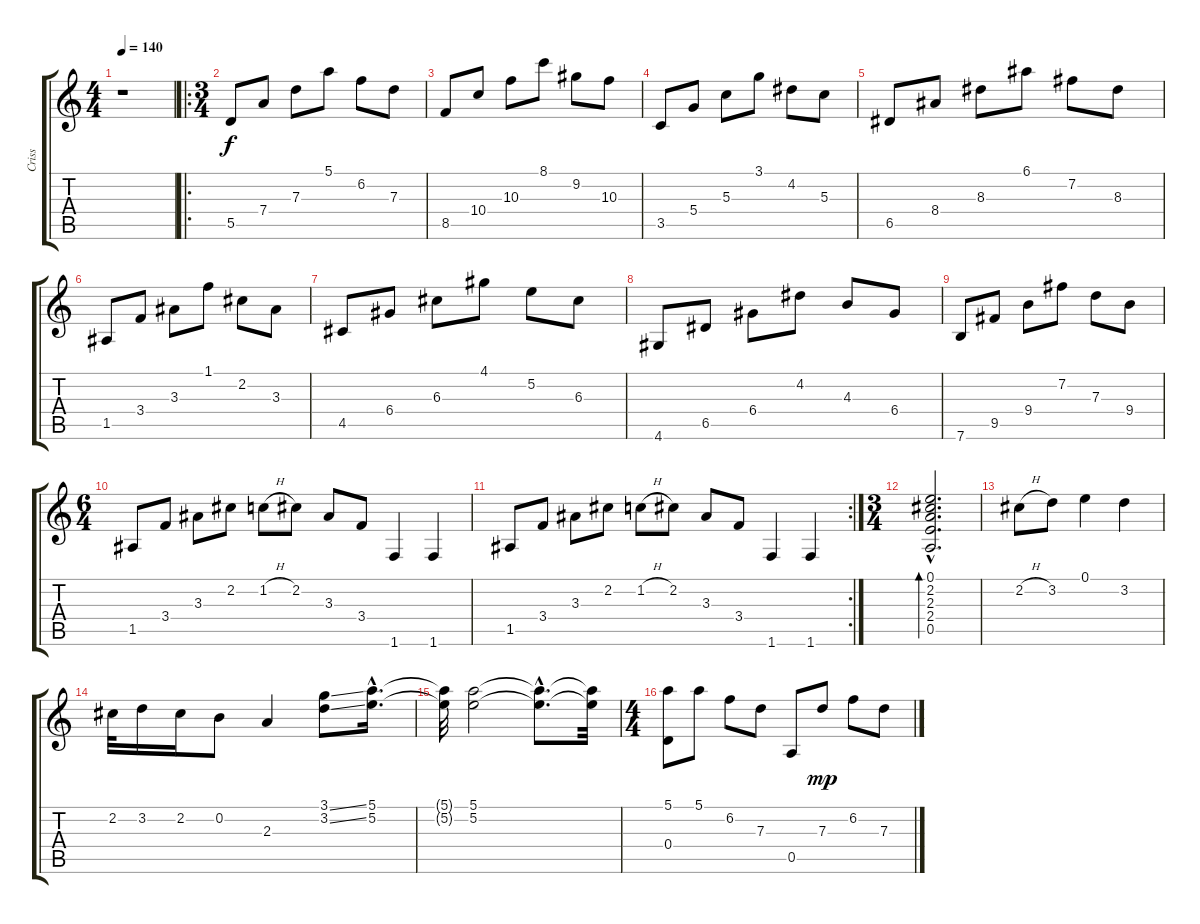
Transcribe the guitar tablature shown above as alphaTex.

\track ("Criss" "Criss") {instrument electricguitarclean}
\staff {score tabs}
\tuning (E4 B3 G3 D3 A2 E2) {hide}
\ts (4 4)
\tempo 140
\clef g2
\ks c
r.1{dy f instrument electricguitarclean} |
\ro
\ts (3 4)
5.5.8 7.4.8 7.3.8 5.1.8 6.2.8 7.3.8 |
8.5.8 10.4.8 10.3.8 8.1.8 9.2.8 10.3.8 |
3.5.8 5.4.8 5.3.8 3.1.8 4.2.8 5.3.8 |
6.5.8 8.4.8 8.3.8 6.1.8 7.2.8 8.3.8 |
1.5.8 3.4.8 3.3.8 1.1.8 2.2.8 3.3.8 |
4.5.8 6.4.8 6.3.8 4.1.8 5.2.8 6.3.8 |
4.6.8 6.5.8 6.4.8 4.2.8 4.3.8 6.4.8 |
7.6.8 9.5.8 9.4.8 7.2.8 7.3.8 9.4.8 |
\ts (6 4)
1.5.8 3.4.8 3.3.8 2.2.8 1.2{h}.8 2.2.8 3.3.8 3.4.8 1.6.4 1.6.4 |
\rc 2
1.5.8 3.4.8 3.3.8 2.2.8 1.2{h}.8 2.2.8 3.3.8 3.4.8 1.6.4 1.6.4 |
\ts (3 4)
(0.1{hac} 2.2{hac} 2.3{hac} 2.4{hac} 0.5{hac}).2{d bd 240} |
2.2{h}.8 3.2.8 0.1.4 3.2.4 |
2.2.32 3.2.16 2.2.16 0.2.8 2.3.4 (3.1{ss} 3.2{ss}).8 (5.1{hac} 5.2{hac}).16{d} |
(5.1{t} 5.2{t}).32 (5.1 5.2).2 (5.1{hac t} 5.2{hac t}).8{d} (5.1{t} 5.2{t}).32 |
\ts (4 4)
(5.1 0.4).8 5.1.8 6.2.8 7.3.8 0.5.8 7.3.8{dy mp} 6.2.8 7.3.8
